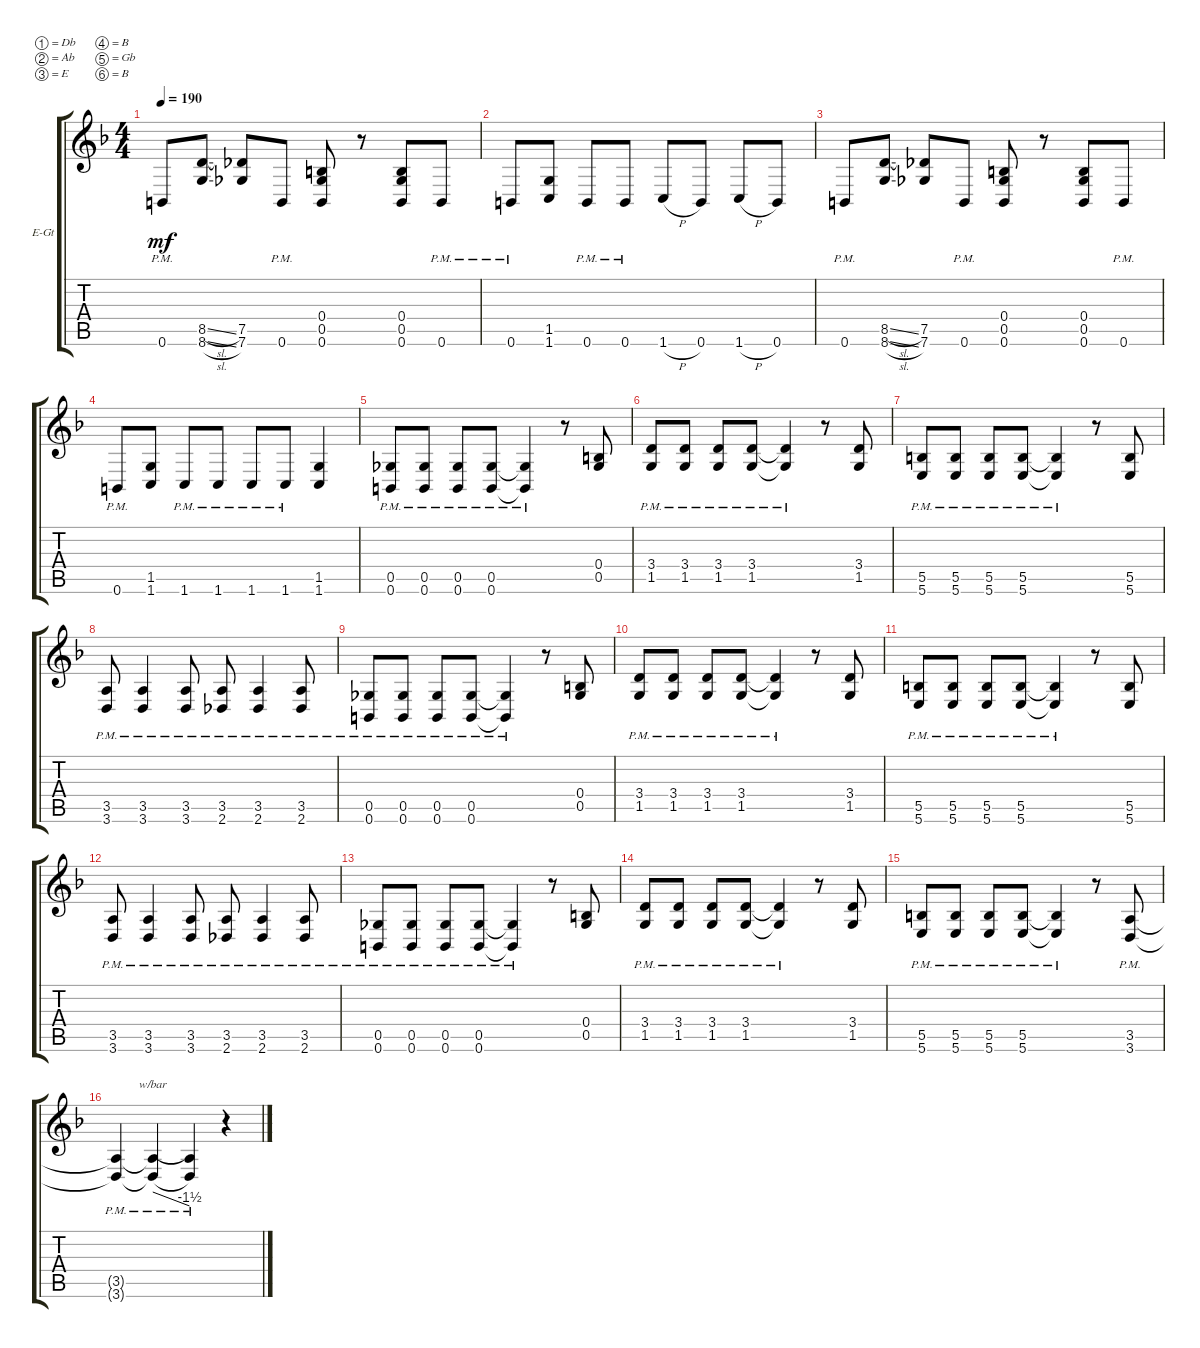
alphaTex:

\defaultSystemsLayout 4
\bracketExtendMode groupsimilarinstruments
\firstSystemTrackNameOrientation horizontal
\otherSystemsTrackNameOrientation horizontal
\track ("Electric Guitar" "E-Gt") {instrument distortionguitar}
\staff {score tabs}
\tuning (Db4 Ab3 E3 B2 Gb2 B1)
\ts (4 4)
\tempo 190
\clef g2
\ks dminor
0.6{pm}.8{dy mf} (8.6{sl} 8.5{sl}).8 (7.5 7.6).8 0.6{pm}.8 (0.6 0.5 0.4).8 r.8 (0.6 0.5 0.4).8 0.6{pm}.8 |
0.6{pm}.8 (1.6 1.5).8 0.6{pm}.8 0.6{pm}.8 1.6{h}.8 0.6.8 1.6{h}.8 0.6.8 |
0.6{pm}.8 (8.6{sl} 8.5{sl}).8 (7.5 7.6).8 0.6{pm}.8 (0.6 0.5 0.4).8 r.8 (0.6 0.5 0.4).8 0.6{pm}.8 |
0.6{pm}.8 (1.6 1.5).8 1.6{pm}.8 1.6{pm}.8 1.6{pm}.8 1.6{pm}.8 (1.6 1.5).4 |
(0.6{pm} 0.5{pm}).8 (0.5{pm} 0.6{pm}).8 (0.6{pm} 0.5{pm}).8 (0.5{pm} 0.6{pm}).8 (0.6{pm t} 0.5{pm t}).4 r.8 (0.5 0.4).8 |
(3.4{pm} 1.5{pm}).8 (3.4{pm} 1.5{pm}).8 (3.4{pm} 1.5{pm}).8 (3.4{pm} 1.5{pm}).8 (3.4{pm t} 1.5{pm t}).4 r.8 (1.5 3.4).8 |
(5.6{pm} 5.5{pm}).8 (5.5{pm} 5.6{pm}).8 (5.6{pm} 5.5{pm}).8 (5.5{pm} 5.6{pm}).8 (5.6{pm t} 5.5{pm t}).4 r.8 (5.6 5.5).8 |
(3.6{pm} 3.5{pm}).8 (3.6{pm} 3.5{pm}).4 (3.5{pm} 3.6{pm}).8 (2.6{pm} 3.5{pm}).8 (3.5{pm} 2.6{pm}).4 (2.6{pm} 3.5{pm}).8 |
(0.6{pm} 0.5{pm}).8 (0.5{pm} 0.6{pm}).8 (0.6{pm} 0.5{pm}).8 (0.5{pm} 0.6{pm}).8 (0.6{pm t} 0.5{pm t}).4 r.8 (0.5 0.4).8 |
(3.4{pm} 1.5{pm}).8 (3.4{pm} 1.5{pm}).8 (3.4{pm} 1.5{pm}).8 (3.4{pm} 1.5{pm}).8 (3.4{pm t} 1.5{pm t}).4 r.8 (1.5 3.4).8 |
(5.6{pm} 5.5{pm}).8 (5.5{pm} 5.6{pm}).8 (5.6{pm} 5.5{pm}).8 (5.5{pm} 5.6{pm}).8 (5.6{pm t} 5.5{pm t}).4 r.8 (5.6 5.5).8 |
(3.6{pm} 3.5{pm}).8 (3.6{pm} 3.5{pm}).4 (3.5{pm} 3.6{pm}).8 (2.6{pm} 3.5{pm}).8 (3.5{pm} 2.6{pm}).4 (2.6{pm} 3.5{pm}).8 |
(0.6{pm} 0.5{pm}).8 (0.5{pm} 0.6{pm}).8 (0.6{pm} 0.5{pm}).8 (0.5{pm} 0.6{pm}).8 (0.6{pm t} 0.5{pm t}).4 r.8 (0.5 0.4).8 |
(3.4{pm} 1.5{pm}).8 (3.4{pm} 1.5{pm}).8 (3.4{pm} 1.5{pm}).8 (3.4{pm} 1.5{pm}).8 (3.4{pm t} 1.5{pm t}).4 r.8 (1.5 3.4).8 |
(5.6{pm} 5.5{pm}).8 (5.5{pm} 5.6{pm}).8 (5.6{pm} 5.5{pm}).8 (5.5{pm} 5.6{pm}).8 (5.6{pm t} 5.5{pm t}).4 r.8 (3.6{pm} 3.5{pm}).8 |
(3.5{pm t} 3.6{pm t}).4 (3.5{pm t} 3.6{pm t}).4{tbe (dive default 0 0 45 -6)} (3.6{pm t} 3.5{pm t}).4 r.4
